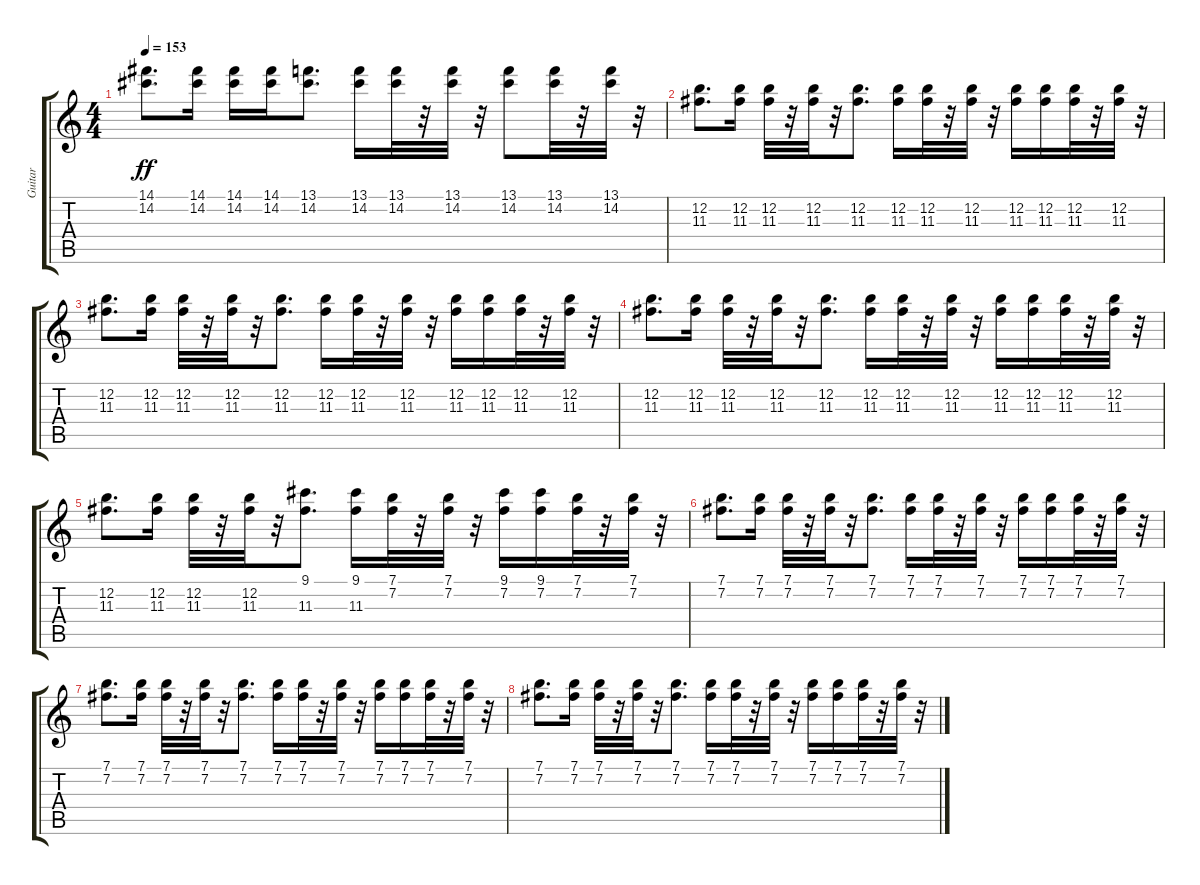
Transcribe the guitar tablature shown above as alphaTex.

\track ("Guitar" "Guitar") {instrument distortionguitar}
\staff {score tabs}
\tuning (E4 B3 G3 D3 A2 E2) {hide}
\ts (4 4)
\tempo 153
\clef g2
\ks c
(14.1 14.2).8{d dy ff} (14.1 14.2).16 (14.1 14.2).16 (14.1 14.2).16 (13.1 14.2).8{d} (13.1 14.2).16 (13.1 14.2).32 r.32 (13.1 14.2).32 r.32 (13.1 14.2).8 (13.1 14.2).32 r.32 (13.1 14.2).32 r.32 |
(12.2 11.3).8{d} (12.2 11.3).16 (12.2 11.3).32 r.32 (12.2 11.3).32 r.32 (12.2 11.3).8{d} (12.2 11.3).16 (12.2 11.3).32 r.32 (12.2 11.3).32 r.32 (12.2 11.3).16 (12.2 11.3).16 (12.2 11.3).32 r.32 (12.2 11.3).32 r.32 |
(12.2 11.3).8{d} (12.2 11.3).16 (12.2 11.3).32 r.32 (12.2 11.3).32 r.32 (12.2 11.3).8{d} (12.2 11.3).16 (12.2 11.3).32 r.32 (12.2 11.3).32 r.32 (12.2 11.3).16 (12.2 11.3).16 (12.2 11.3).32 r.32 (12.2 11.3).32 r.32 |
(12.2 11.3).8{d} (12.2 11.3).16 (12.2 11.3).32 r.32 (12.2 11.3).32 r.32 (12.2 11.3).8{d} (12.2 11.3).16 (12.2 11.3).32 r.32 (12.2 11.3).32 r.32 (12.2 11.3).16 (12.2 11.3).16 (12.2 11.3).32 r.32 (12.2 11.3).32 r.32 |
(12.2 11.3).8{d} (12.2 11.3).16 (12.2 11.3).32 r.32 (12.2 11.3).32 r.32 (9.1 11.3).8{d} (9.1 11.3).16 (7.1 7.2).32 r.32 (7.1 7.2).32 r.32 (9.1 7.2).16 (9.1 7.2).16 (7.1 7.2).32 r.32 (7.1 7.2).32 r.32 |
(7.1 7.2).8{d} (7.1 7.2).16 (7.1 7.2).32 r.32 (7.1 7.2).32 r.32 (7.1 7.2).8{d} (7.1 7.2).16 (7.1 7.2).32 r.32 (7.1 7.2).32 r.32 (7.1 7.2).16 (7.1 7.2).16 (7.1 7.2).32 r.32 (7.1 7.2).32 r.32 |
(7.1 7.2).8{d} (7.1 7.2).16 (7.1 7.2).32 r.32 (7.1 7.2).32 r.32 (7.1 7.2).8{d} (7.1 7.2).16 (7.1 7.2).32 r.32 (7.1 7.2).32 r.32 (7.1 7.2).16 (7.1 7.2).16 (7.1 7.2).32 r.32 (7.1 7.2).32 r.32 |
(7.1 7.2).8{d} (7.1 7.2).16 (7.1 7.2).32 r.32 (7.1 7.2).32 r.32 (7.1 7.2).8{d} (7.1 7.2).16 (7.1 7.2).32 r.32 (7.1 7.2).32 r.32 (7.1 7.2).16 (7.1 7.2).16 (7.1 7.2).32 r.32 (7.1 7.2).32 r.32
